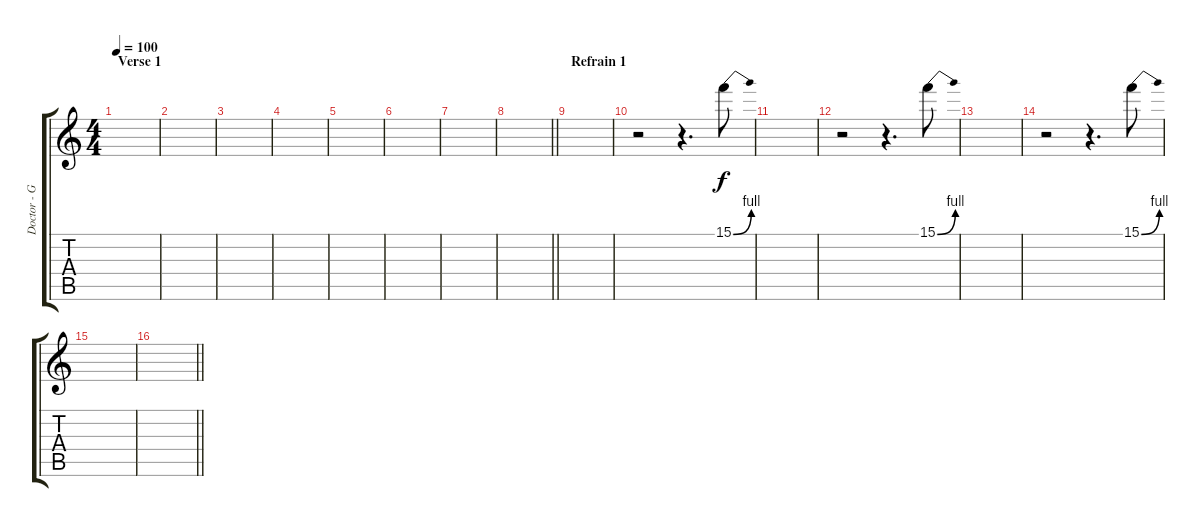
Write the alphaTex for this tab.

\track ("Doctor - Guitar 1" "Doctor - G") {instrument distortionguitar}
\staff {score tabs}
\tuning (D4 A3 F3 C3 G2 D2) {hide}
\ts (4 4)
\section ("" "Verse 1")
\tempo 100
\clef g2
\ks c
|
|
|
|
|
|
|
\barLineRight lightlight
|
\section ("" "Refrain 1")
|
r.2 r.4{d} 15.1{be (bend 0 0 60 4)}.8 |
|
r.2 r.4{d} 15.1{be (bend 0 0 60 4)}.8 |
|
r.2 r.4{d} 15.1{be (bend 0 0 60 4)}.8 |
|
\barLineRight lightlight
